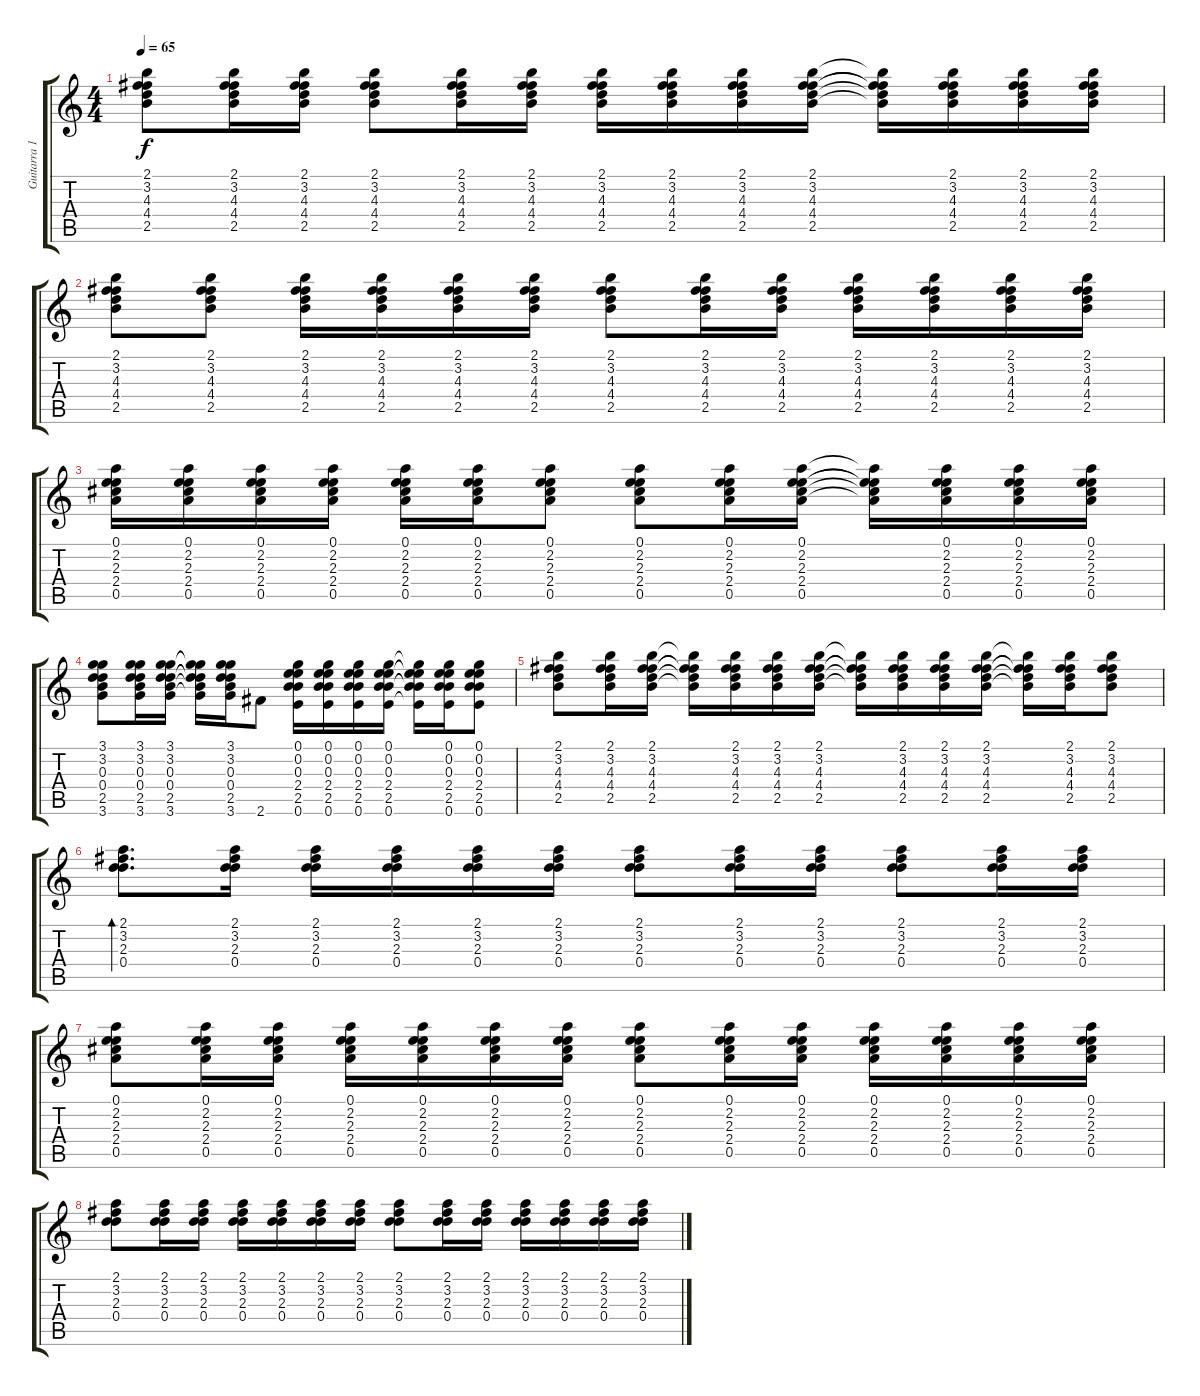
\track ("Guitarra 1 (rasgueo)" "Guitarra 1") {instrument acousticguitarsteel}
\staff {score tabs}
\tuning (E4 B3 G4 D4 A3 E3) {hide}
\ts (4 4)
\tempo 65
\clef g2
\ks c
(2.1 3.2 4.3 4.4 2.5).8{dy f} (2.1 3.2 4.3 4.4 2.5).16 (2.1 3.2 4.3 4.4 2.5).16 (2.1 3.2 4.3 4.4 2.5).8 (2.1 3.2 4.3 4.4 2.5).16 (2.1 3.2 4.3 4.4 2.5).16 (2.1 3.2 4.3 4.4 2.5).16 (2.1 3.2 4.3 4.4 2.5).16 (2.1 3.2 4.3 4.4 2.5).16 (2.1 3.2 4.3 4.4 2.5).16 (2.1{t} 3.2{t} 4.3{t} 4.4{t} 2.5{t}).16 (2.1 3.2 4.3 4.4 2.5).16 (2.1 3.2 4.3 4.4 2.5).16 (2.1 3.2 4.3 4.4 2.5).16 |
(2.1 3.2 4.3 4.4 2.5).8 (2.1 3.2 4.3 4.4 2.5).8 (2.1 3.2 4.3 4.4 2.5).16 (2.1 3.2 4.3 4.4 2.5).16 (2.1 3.2 4.3 4.4 2.5).16 (2.1 3.2 4.3 4.4 2.5).16 (2.1 3.2 4.3 4.4 2.5).8 (2.1 3.2 4.3 4.4 2.5).16 (2.1 3.2 4.3 4.4 2.5).16 (2.1 3.2 4.3 4.4 2.5).16 (2.1 3.2 4.3 4.4 2.5).16 (2.1 3.2 4.3 4.4 2.5).16 (2.1 3.2 4.3 4.4 2.5).16 |
(0.1 2.2 2.3 2.4 0.5).16 (0.1 2.2 2.3 2.4 0.5).16 (0.1 2.2 2.3 2.4 0.5).16 (0.1 2.2 2.3 2.4 0.5).16 (0.1 2.2 2.3 2.4 0.5).16 (0.1 2.2 2.3 2.4 0.5).16 (0.1 2.2 2.3 2.4 0.5).8 (0.1 2.2 2.3 2.4 0.5).8 (0.1 2.2 2.3 2.4 0.5).16 (0.1 2.2 2.3 2.4 0.5).16 (0.1{t} 2.2{t} 2.3{t} 2.4{t} 0.5{t}).16 (0.1 2.2 2.3 2.4 0.5).16 (0.1 2.2 2.3 2.4 0.5).16 (0.1 2.2 2.3 2.4 0.5).16 |
(3.1 3.2 0.3 0.4 2.5 3.6).8 (3.1 3.2 0.3 0.4 2.5 3.6).16 (3.1 3.2 0.3 0.4 2.5 3.6).16 (3.1{t} 3.2{t} 0.3{t} 0.4{t} 2.5{t} 3.6{t}).16 (3.1 3.2 0.3 0.4 2.5 3.6).16 2.6.8 (0.1 0.2 0.3 2.4 2.5 0.6).16 (0.1 0.2 0.3 2.4 2.5 0.6).16 (0.1 0.2 0.3 2.4 2.5 0.6).16 (0.1 0.2 0.3 2.4 2.5 0.6).16 (0.1{t} 0.2{t} 0.3{t} 2.4{t} 2.5{t} 0.6{t}).16 (0.1 0.2 0.3 2.4 2.5 0.6).16 (0.1 0.2 0.3 2.4 2.5 0.6).8 |
(2.1 3.2 4.3 4.4 2.5).8 (2.1 3.2 4.3 4.4 2.5).16 (2.1 3.2 4.3 4.4 2.5).16 (2.1{t} 3.2{t} 4.3{t} 4.4{t} 2.5{t}).16 (2.1 3.2 4.3 4.4 2.5).16 (2.1 3.2 4.3 4.4 2.5).16 (2.1 3.2 4.3 4.4 2.5).16 (2.1{t} 3.2{t} 4.3{t} 4.4{t} 2.5{t}).16 (2.1 3.2 4.3 4.4 2.5).16 (2.1 3.2 4.3 4.4 2.5).16 (2.1 3.2 4.3 4.4 2.5).16 (2.1{t} 3.2{t} 4.3{t} 4.4{t} 2.5{t}).16 (2.1 3.2 4.3 4.4 2.5).16 (2.1 3.2 4.3 4.4 2.5).8 |
(2.1 3.2 2.3 0.4).8{d bd 60 volume 10} (2.1 3.2 2.3 0.4).16 (2.1 3.2 2.3 0.4).16 (2.1 3.2 2.3 0.4).16 (2.1 3.2 2.3 0.4).16 (2.1 3.2 2.3 0.4).16 (2.1 3.2 2.3 0.4).8 (2.1 3.2 2.3 0.4).16 (2.1 3.2 2.3 0.4).16 (2.1 3.2 2.3 0.4).8 (2.1 3.2 2.3 0.4).16 (2.1 3.2 2.3 0.4).16 |
(0.1 2.2 2.3 2.4 0.5).8 (0.1 2.2 2.3 2.4 0.5).16 (0.1 2.2 2.3 2.4 0.5).16 (0.1 2.2 2.3 2.4 0.5).16 (0.1 2.2 2.3 2.4 0.5).16 (0.1 2.2 2.3 2.4 0.5).16 (0.1 2.2 2.3 2.4 0.5).16 (0.1 2.2 2.3 2.4 0.5).8 (0.1 2.2 2.3 2.4 0.5).16 (0.1 2.2 2.3 2.4 0.5).16 (0.1 2.2 2.3 2.4 0.5).16 (0.1 2.2 2.3 2.4 0.5).16 (0.1 2.2 2.3 2.4 0.5).16 (0.1 2.2 2.3 2.4 0.5).16 |
(2.1 3.2 2.3 0.4).8 (2.1 3.2 2.3 0.4).16 (2.1 3.2 2.3 0.4).16 (2.1 3.2 2.3 0.4).16 (2.1 3.2 2.3 0.4).16 (2.1 3.2 2.3 0.4).16 (2.1 3.2 2.3 0.4).16 (2.1 3.2 2.3 0.4).8 (2.1 3.2 2.3 0.4).16 (2.1 3.2 2.3 0.4).16 (2.1 3.2 2.3 0.4).16 (2.1 3.2 2.3 0.4).16 (2.1 3.2 2.3 0.4).16 (2.1 3.2 2.3 0.4).16
